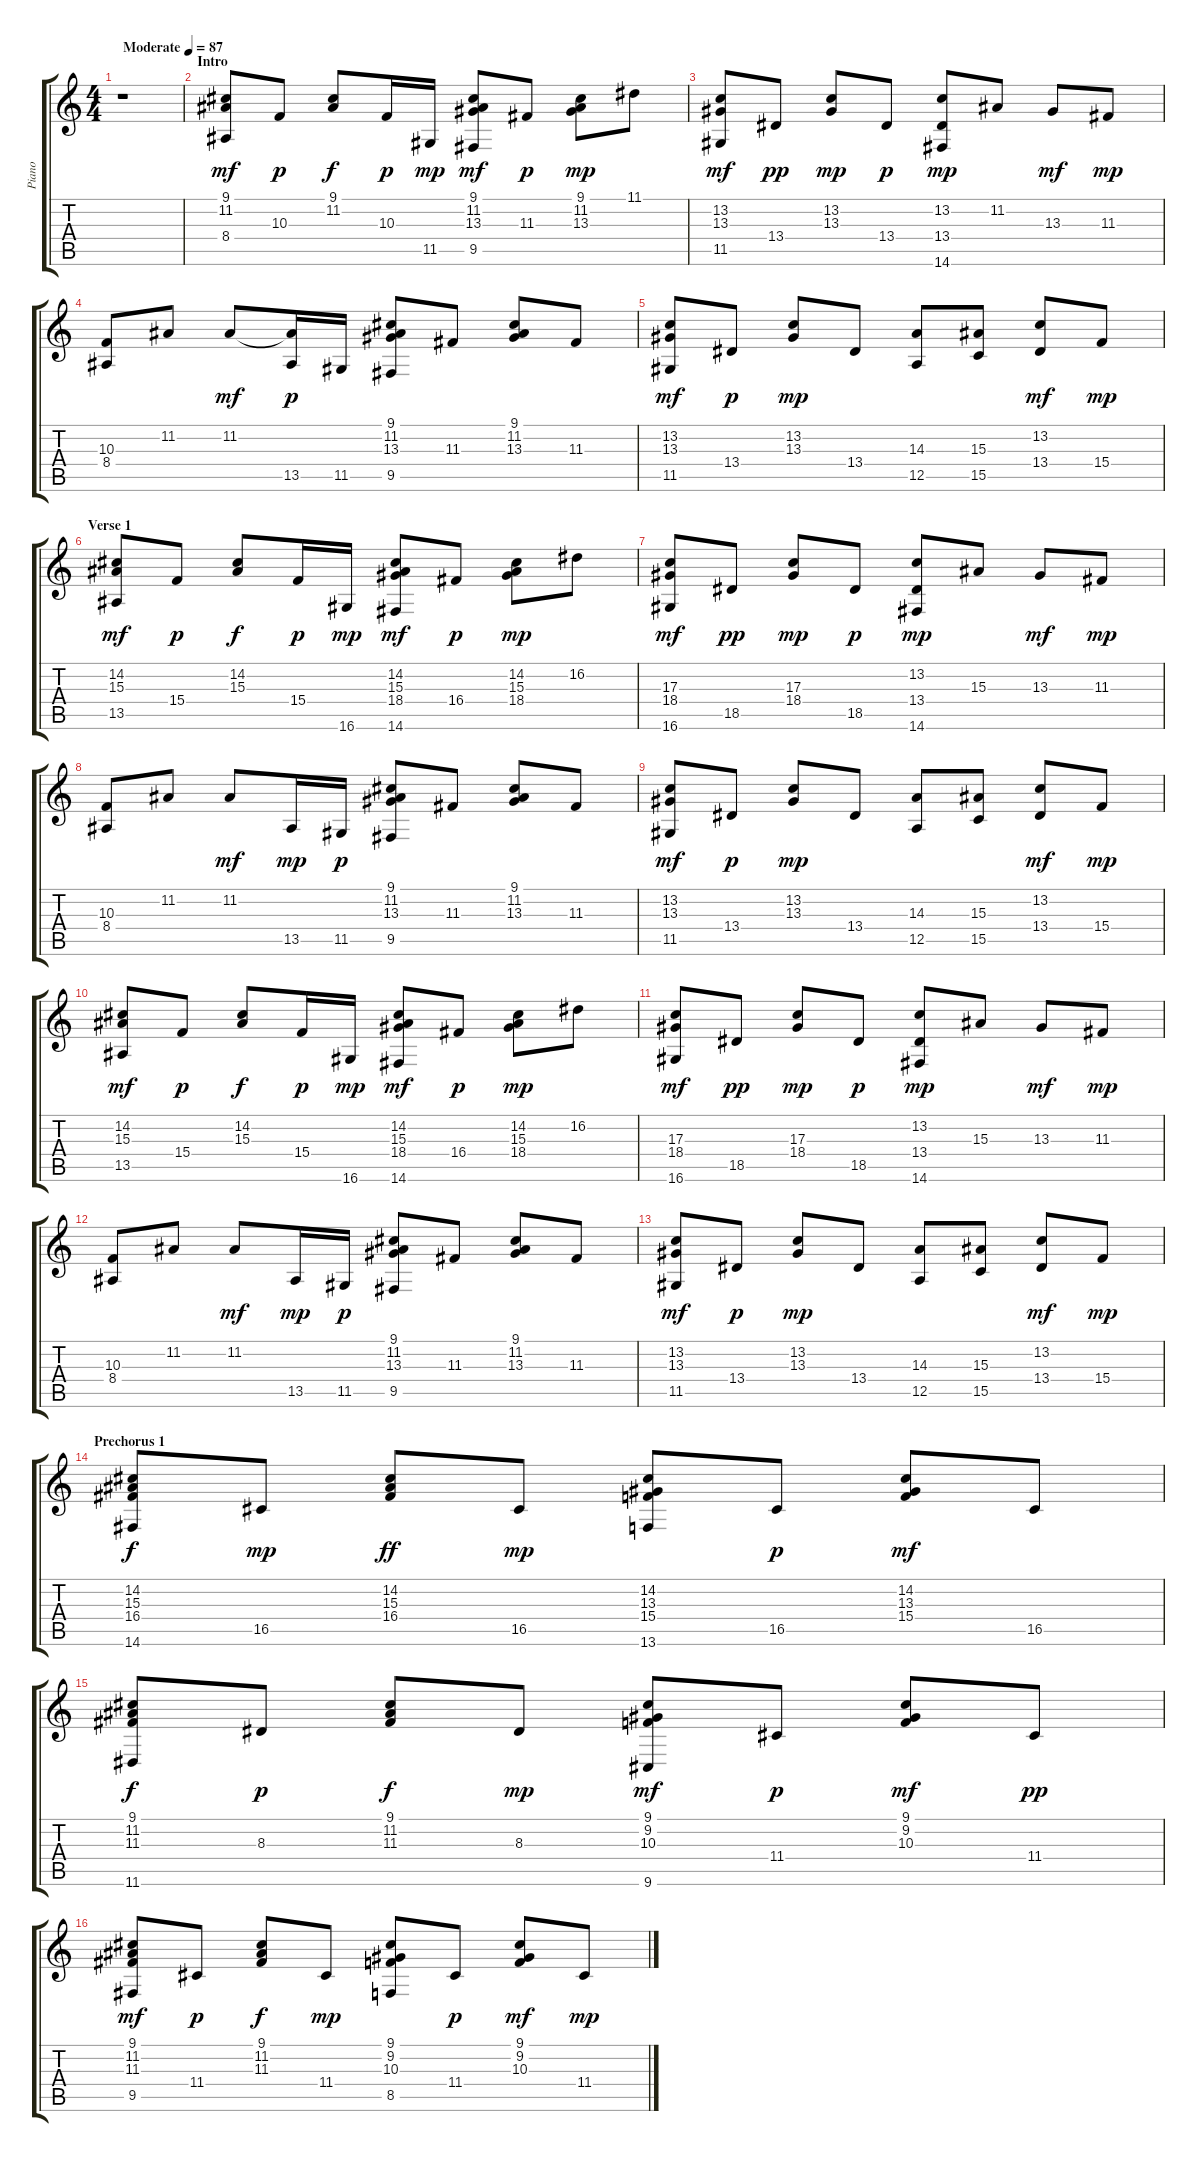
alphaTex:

\track ("Piano" "Piano") {instrument electricgrandpiano}
\staff {score tabs}
\tuning (E4 B3 G3 D3 A2 E2) {hide}
\ts (4 4)
\tempo (87 "Moderate")
\clef g2
\ks c
r.1{dy mf instrument electricgrandpiano} |
\section ("" "Intro")
(9.1 11.2 8.4).8 10.3.8{dy p} (9.1 11.2).8{dy f} 10.3.16{dy p} 11.5.16{dy mp} (9.1 11.2 13.3 9.5).8{dy mf} 11.3.8{dy p} (9.1 11.2 13.3).8{dy mp} 11.1.8 |
(13.2 13.3 11.5).8{dy mf} 13.4.8{dy pp} (13.2 13.3).8{dy mp} 13.4.8{dy p} (13.2 13.4 14.6).8{dy mp} 11.2.8 13.3.8{dy mf} 11.3.8{dy mp} |
(10.3 8.4).8 11.2.8 11.2.8{dy mf} (11.2{t} 13.5).16{dy p} 11.5.16 (9.1 11.2 13.3 9.5).8 11.3.8 (9.1 11.2 13.3).8 11.3.8 |
(13.2 13.3 11.5).8{dy mf} 13.4.8{dy p} (13.2 13.3).8{dy mp} 13.4.8 (14.3 12.5).8 (15.3 15.5).8 (13.2 13.4).8{dy mf} 15.4.8{dy mp} |
\section ("" "Verse 1")
(14.2 15.3 13.5).8{dy mf} 15.4.8{dy p} (14.2 15.3).8{dy f} 15.4.16{dy p} 16.6.16{dy mp} (14.2 15.3 18.4 14.6).8{dy mf} 16.4.8{dy p} (14.2 15.3 18.4).8{dy mp} 16.2.8 |
(17.3 18.4 16.6).8{dy mf} 18.5.8{dy pp} (17.3 18.4).8{dy mp} 18.5.8{dy p} (13.2 13.4 14.6).8{dy mp} 15.3.8 13.3.8{dy mf} 11.3.8{dy mp} |
(10.3 8.4).8 11.2.8 11.2.8{dy mf} 13.5.16{dy mp} 11.5.16{dy p} (9.1 11.2 13.3 9.5).8 11.3.8 (9.1 11.2 13.3).8 11.3.8 |
(13.2 13.3 11.5).8{dy mf} 13.4.8{dy p} (13.2 13.3).8{dy mp} 13.4.8 (14.3 12.5).8 (15.3 15.5).8 (13.2 13.4).8{dy mf} 15.4.8{dy mp} |
(14.2 15.3 13.5).8{dy mf} 15.4.8{dy p} (14.2 15.3).8{dy f} 15.4.16{dy p} 16.6.16{dy mp} (14.2 15.3 18.4 14.6).8{dy mf} 16.4.8{dy p} (14.2 15.3 18.4).8{dy mp} 16.2.8 |
(17.3 18.4 16.6).8{dy mf} 18.5.8{dy pp} (17.3 18.4).8{dy mp} 18.5.8{dy p} (13.2 13.4 14.6).8{dy mp} 15.3.8 13.3.8{dy mf} 11.3.8{dy mp} |
(10.3 8.4).8 11.2.8 11.2.8{dy mf} 13.5.16{dy mp} 11.5.16{dy p} (9.1 11.2 13.3 9.5).8 11.3.8 (9.1 11.2 13.3).8 11.3.8 |
(13.2 13.3 11.5).8{dy mf} 13.4.8{dy p} (13.2 13.3).8{dy mp} 13.4.8 (14.3 12.5).8 (15.3 15.5).8 (13.2 13.4).8{dy mf} 15.4.8{dy mp} |
\section ("" "Prechorus 1")
(14.2 15.3 16.4 14.6).8{dy f} 16.5.8{dy mp} (14.2 15.3 16.4).8{dy ff} 16.5.8{dy mp} (14.2 13.3 15.4 13.6).8 16.5.8{dy p} (14.2 13.3 15.4).8{dy mf} 16.5.8 |
(9.1 11.2 11.3 11.6).8{dy f} 8.3.8{dy p} (9.1 11.2 11.3).8{dy f} 8.3.8{dy mp} (9.1 9.2 10.3 9.6).8{dy mf} 11.4.8{dy p} (9.1 9.2 10.3).8{dy mf} 11.4.8{dy pp} |
(9.1 11.2 11.3 9.5).8{dy mf} 11.4.8{dy p} (9.1 11.2 11.3).8{dy f} 11.4.8{dy mp} (9.1 9.2 10.3 8.5).8 11.4.8{dy p} (9.1 9.2 10.3).8{dy mf} 11.4.8{dy mp}
